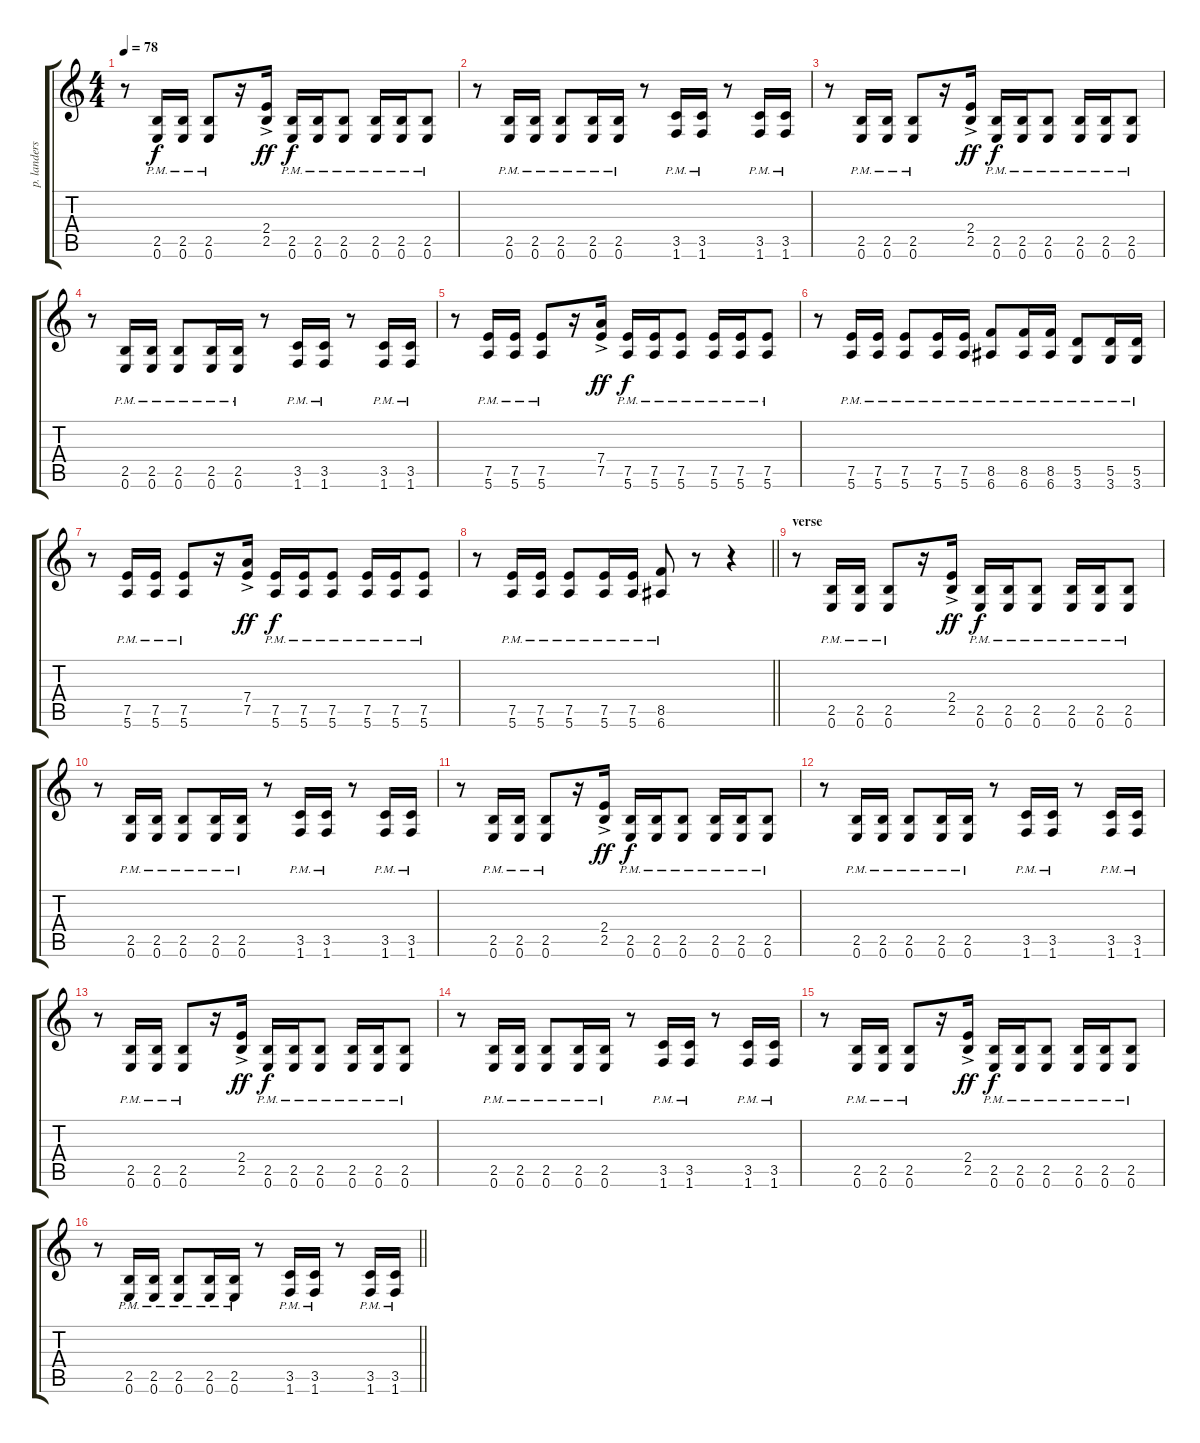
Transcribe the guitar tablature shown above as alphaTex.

\track ("p. landers - rhythm guitar" "p. landers") {instrument distortionguitar}
\staff {score tabs}
\tuning (E4 B3 G3 D3 A2 E2) {hide}
\ts (4 4)
\tempo 78
\clef g2
\ks c
r.8{dy f} (2.5{pm} 0.6{pm}).16 (2.5{pm} 0.6{pm}).16 (2.5{pm} 0.6{pm}).8 r.16 (2.4{ac} 2.5{ac}).16{dy ff} (2.5{pm} 0.6{pm}).16{dy f} (2.5{pm} 0.6{pm}).16 (2.5{pm} 0.6{pm}).8 (2.5{pm} 0.6{pm}).16 (2.5{pm} 0.6{pm}).16 (2.5{pm} 0.6{pm}).8 |
r.8 (2.5{pm} 0.6{pm}).16 (2.5{pm} 0.6{pm}).16 (2.5{pm} 0.6{pm}).8 (2.5{pm} 0.6{pm}).16 (2.5{pm} 0.6{pm}).16 r.8 (3.5{pm} 1.6{pm}).16 (3.5{pm} 1.6{pm}).16 r.8 (3.5{pm} 1.6{pm}).16 (3.5{pm} 1.6{pm}).16 |
r.8 (2.5{pm} 0.6{pm}).16 (2.5{pm} 0.6{pm}).16 (2.5{pm} 0.6{pm}).8 r.16 (2.4{ac} 2.5{ac}).16{dy ff} (2.5{pm} 0.6{pm}).16{dy f} (2.5{pm} 0.6{pm}).16 (2.5{pm} 0.6{pm}).8 (2.5{pm} 0.6{pm}).16 (2.5{pm} 0.6{pm}).16 (2.5{pm} 0.6{pm}).8 |
r.8 (2.5{pm} 0.6{pm}).16 (2.5{pm} 0.6{pm}).16 (2.5{pm} 0.6{pm}).8 (2.5{pm} 0.6{pm}).16 (2.5{pm} 0.6{pm}).16 r.8 (3.5{pm} 1.6{pm}).16 (3.5{pm} 1.6{pm}).16 r.8 (3.5{pm} 1.6{pm}).16 (3.5{pm} 1.6{pm}).16 |
r.8 (7.5{pm} 5.6{pm}).16 (7.5{pm} 5.6{pm}).16 (7.5{pm} 5.6{pm}).8 r.16 (7.4{ac} 7.5{ac}).16{dy ff} (7.5{pm} 5.6{pm}).16{dy f} (7.5{pm} 5.6{pm}).16 (7.5{pm} 5.6{pm}).8 (7.5{pm} 5.6{pm}).16 (7.5{pm} 5.6{pm}).16 (7.5{pm} 5.6{pm}).8 |
r.8 (7.5{pm} 5.6{pm}).16 (7.5{pm} 5.6{pm}).16 (7.5{pm} 5.6{pm}).8 (7.5{pm} 5.6{pm}).16 (7.5{pm} 5.6{pm}).16 (8.5{pm} 6.6{pm}).8 (8.5{pm} 6.6{pm}).16 (8.5{pm} 6.6{pm}).16 (5.5{pm} 3.6{pm}).8 (5.5{pm} 3.6{pm}).16 (5.5{pm} 3.6{pm}).16 |
r.8 (7.5{pm} 5.6{pm}).16 (7.5{pm} 5.6{pm}).16 (7.5{pm} 5.6{pm}).8 r.16 (7.4{ac} 7.5{ac}).16{dy ff} (7.5{pm} 5.6{pm}).16{dy f} (7.5{pm} 5.6{pm}).16 (7.5{pm} 5.6{pm}).8 (7.5{pm} 5.6{pm}).16 (7.5{pm} 5.6{pm}).16 (7.5{pm} 5.6{pm}).8 |
\barLineRight lightlight
r.8 (7.5{pm} 5.6{pm}).16 (7.5{pm} 5.6{pm}).16 (7.5{pm} 5.6{pm}).8 (7.5{pm} 5.6{pm}).16 (7.5{pm} 5.6{pm}).16 (8.5{pm} 6.6{pm}).8 r.8 r.4 |
\section ("" "verse")
r.8 (2.5{pm} 0.6{pm}).16 (2.5{pm} 0.6{pm}).16 (2.5{pm} 0.6{pm}).8 r.16 (2.4{ac} 2.5{ac}).16{dy ff} (2.5{pm} 0.6{pm}).16{dy f} (2.5{pm} 0.6{pm}).16 (2.5{pm} 0.6{pm}).8 (2.5{pm} 0.6{pm}).16 (2.5{pm} 0.6{pm}).16 (2.5{pm} 0.6{pm}).8 |
r.8 (2.5{pm} 0.6{pm}).16 (2.5{pm} 0.6{pm}).16 (2.5{pm} 0.6{pm}).8 (2.5{pm} 0.6{pm}).16 (2.5{pm} 0.6{pm}).16 r.8 (3.5{pm} 1.6{pm}).16 (3.5{pm} 1.6{pm}).16 r.8 (3.5{pm} 1.6{pm}).16 (3.5{pm} 1.6{pm}).16 |
r.8 (2.5{pm} 0.6{pm}).16 (2.5{pm} 0.6{pm}).16 (2.5{pm} 0.6{pm}).8 r.16 (2.4{ac} 2.5{ac}).16{dy ff} (2.5{pm} 0.6{pm}).16{dy f} (2.5{pm} 0.6{pm}).16 (2.5{pm} 0.6{pm}).8 (2.5{pm} 0.6{pm}).16 (2.5{pm} 0.6{pm}).16 (2.5{pm} 0.6{pm}).8 |
r.8 (2.5{pm} 0.6{pm}).16 (2.5{pm} 0.6{pm}).16 (2.5{pm} 0.6{pm}).8 (2.5{pm} 0.6{pm}).16 (2.5{pm} 0.6{pm}).16 r.8 (3.5{pm} 1.6{pm}).16 (3.5{pm} 1.6{pm}).16 r.8 (3.5{pm} 1.6{pm}).16 (3.5{pm} 1.6{pm}).16 |
r.8 (2.5{pm} 0.6{pm}).16 (2.5{pm} 0.6{pm}).16 (2.5{pm} 0.6{pm}).8 r.16 (2.4{ac} 2.5{ac}).16{dy ff} (2.5{pm} 0.6{pm}).16{dy f} (2.5{pm} 0.6{pm}).16 (2.5{pm} 0.6{pm}).8 (2.5{pm} 0.6{pm}).16 (2.5{pm} 0.6{pm}).16 (2.5{pm} 0.6{pm}).8 |
r.8 (2.5{pm} 0.6{pm}).16 (2.5{pm} 0.6{pm}).16 (2.5{pm} 0.6{pm}).8 (2.5{pm} 0.6{pm}).16 (2.5{pm} 0.6{pm}).16 r.8 (3.5{pm} 1.6{pm}).16 (3.5{pm} 1.6{pm}).16 r.8 (3.5{pm} 1.6{pm}).16 (3.5{pm} 1.6{pm}).16 |
r.8 (2.5{pm} 0.6{pm}).16 (2.5{pm} 0.6{pm}).16 (2.5{pm} 0.6{pm}).8 r.16 (2.4{ac} 2.5{ac}).16{dy ff} (2.5{pm} 0.6{pm}).16{dy f} (2.5{pm} 0.6{pm}).16 (2.5{pm} 0.6{pm}).8 (2.5{pm} 0.6{pm}).16 (2.5{pm} 0.6{pm}).16 (2.5{pm} 0.6{pm}).8 |
\barLineRight lightlight
r.8 (2.5{pm} 0.6{pm}).16 (2.5{pm} 0.6{pm}).16 (2.5{pm} 0.6{pm}).8 (2.5{pm} 0.6{pm}).16 (2.5{pm} 0.6{pm}).16 r.8 (3.5{pm} 1.6{pm}).16 (3.5{pm} 1.6{pm}).16 r.8 (3.5{pm} 1.6{pm}).16 (3.5{pm} 1.6{pm}).16
